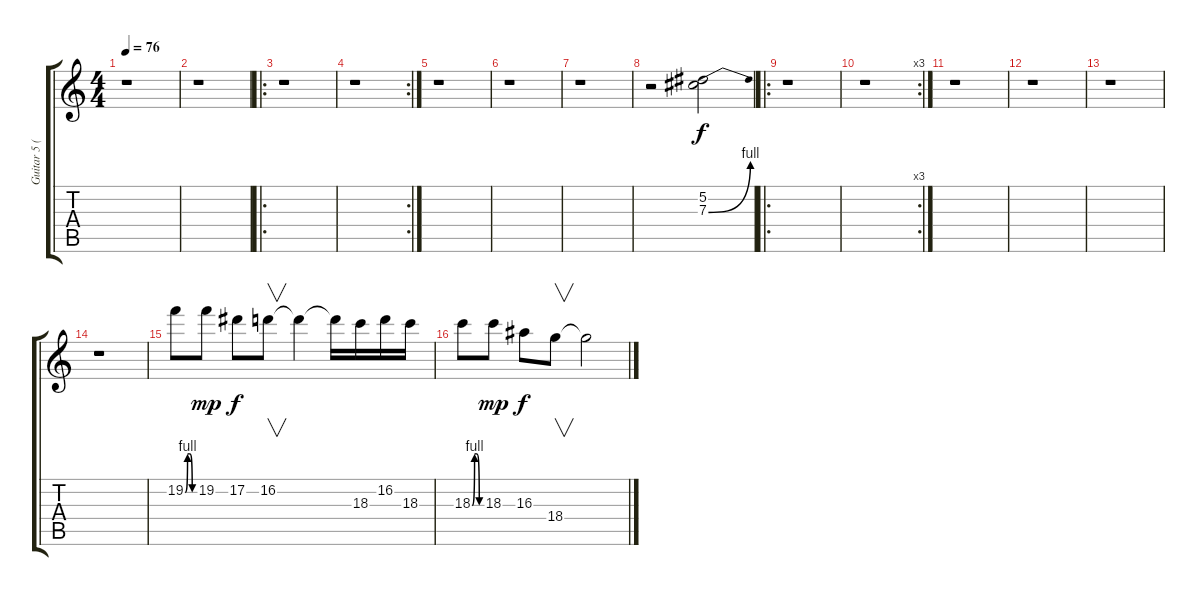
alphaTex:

\track ("Guitar 5 (Solo)" "Guitar 5 (") {instrument overdrivenguitar}
\staff {score tabs}
\tuning (Eb4 Bb3 Gb3 Db3 Ab2 Eb2) {hide}
\ts (4 4)
\tempo 76
\clef g2
\ks c
r.1{dy f} |
r.1 |
\ro
r.1 |
\rc 2
r.1 |
r.1 |
r.1 |
r.1 |
r.2 (5.2 7.3{be (bend 0 0 60 4)}).2 |
\ro
r.1 |
\rc 3
r.1 |
r.1 |
r.1 |
r.1 |
r.1 |
19.2{be (custom 0 0 15 4 30 4 45 0 60 0)}.8 19.2.8{dy mp} 17.2.8{dy f} 16.2.8{v} 16.2{t}.4 16.2{t}.16 18.3.16 16.2.16 18.3.16 |
18.3{be (custom 0 0 15 4 30 4 45 0 60 0)}.8 18.3.8{dy mp} 16.3.8{dy f} 18.4.8{v} 18.4{t}.2
